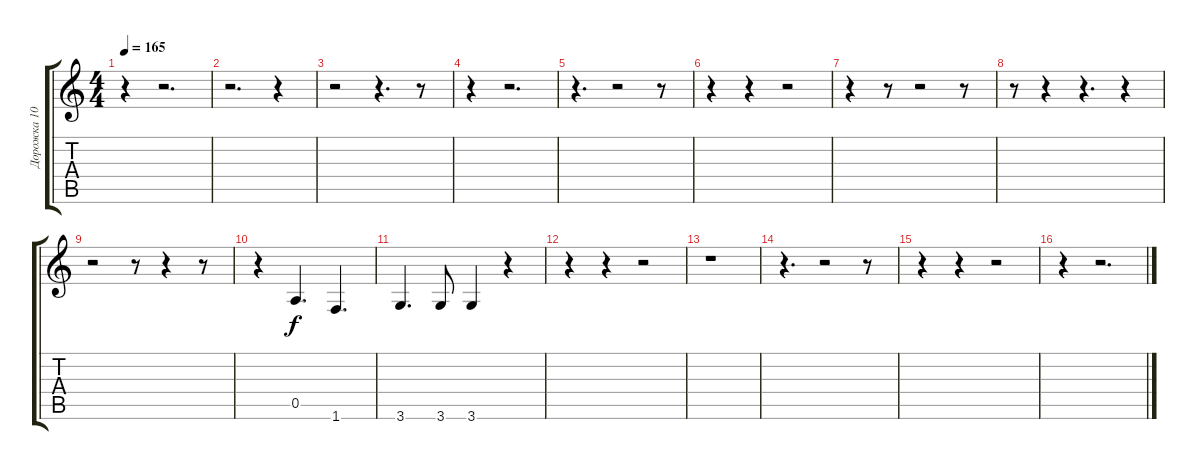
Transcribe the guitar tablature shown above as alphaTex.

\track ("Дорожка 10" "Дорожка 10") {instrument slapbass1}
\staff {score tabs}
\tuning (E4 B3 G3 D3 A2 E2) {hide}
\ts (4 4)
\tempo 165
\clef g2
\ks c
r.4{dy f} r.2{d} |
r.2{d} r.4 |
r.2 r.4{d} r.8 |
r.4 r.2{d} |
r.4{d} r.2 r.8 |
r.4 r.4 r.2 |
r.4 r.8 r.2 r.8 |
r.8 r.4 r.4{d} r.4 |
r.2 r.8 r.4 r.8 |
r.4 0.5.4{d} 1.6.4{d} |
3.6.4{d} 3.6.8 3.6.4 r.4 |
r.4 r.4 r.2 |
r.1 |
r.4{d} r.2 r.8 |
r.4 r.4 r.2 |
r.4 r.2{d}
